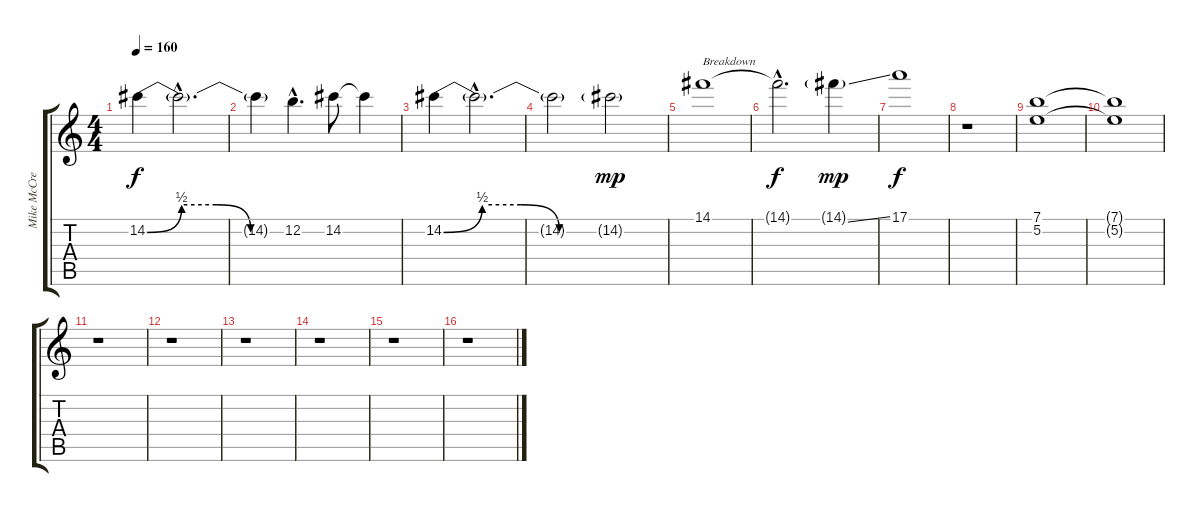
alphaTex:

\track ("Mike McCready" "Mike McCre") {instrument overdrivenguitar}
\staff {score tabs}
\tuning (E4 B3 G3 D3 A2 E2) {hide}
\ts (4 4)
\tempo 160
\clef g2
\ks c
14.2{be (custom 0 0 15 2 30 2 45 0 60 0)}.4{dy f} 14.2{hac t}.2{d} |
14.2{t}.4 12.2{hac}.4{d} 14.2.8 14.2{t}.4 |
14.2{be (custom 0 0 15 2 30 2 45 0 60 0)}.4 14.2{hac t}.2{d} |
14.2{t}.2 14.2{g}.2{dy mp} |
14.1.1{txt "Breakdown"} |
14.1{hac t}.2{d dy f} 14.1{ss g}.4{dy mp} |
17.1.1{dy f} |
r.1 |
(7.1 5.2).1 |
(7.1{t} 5.2{t}).1 |
r.1 |
r.1 |
r.1 |
r.1 |
r.1 |
r.1
